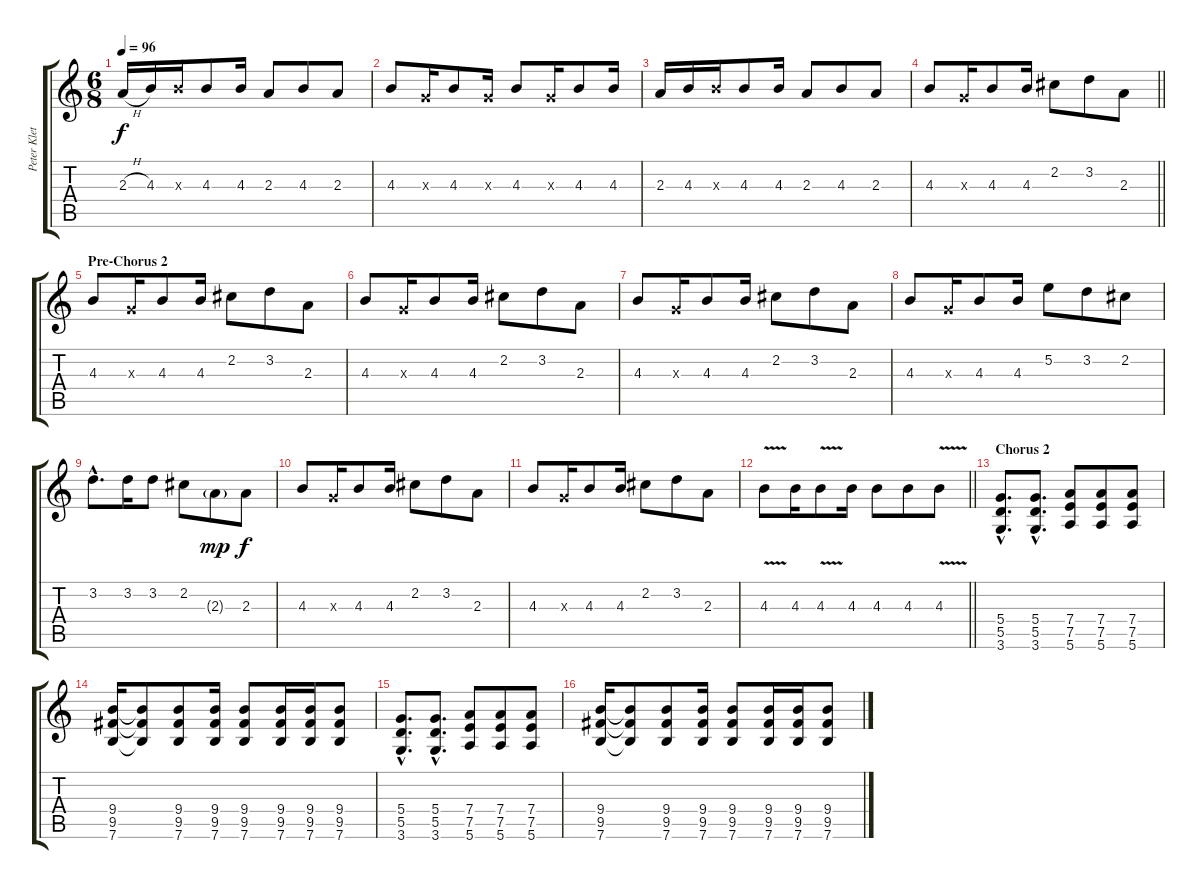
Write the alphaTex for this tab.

\track ("Peter Klett Guitar" "Peter Klet") {instrument electricguitarmuted}
\staff {score tabs}
\tuning (E4 B3 G3 D3 A2 E2) {hide}
\ts (6 8)
\tempo 96
\clef g2
\ks c
2.3{h}.16{dy f} 4.3.16 4.3{x}.16 4.3.8 4.3.16 2.3.8 4.3.8 2.3.8 |
4.3.8 0.3{x}.16 4.3.8 0.3{x}.16 4.3.8 0.3{x}.16 4.3.8 4.3.16 |
2.3.16 4.3.16 4.3{x}.16 4.3.8 4.3.16 2.3.8 4.3.8 2.3.8 |
\barLineRight lightlight
4.3.8 0.3{x}.16 4.3.8 4.3.16 2.2.8 3.2.8 2.3.8 |
\section ("" "Pre-Chorus 2")
4.3.8 0.3{x}.16 4.3.8 4.3.16 2.2.8 3.2.8 2.3.8 |
4.3.8 0.3{x}.16 4.3.8 4.3.16 2.2.8 3.2.8 2.3.8 |
4.3.8 0.3{x}.16 4.3.8 4.3.16 2.2.8 3.2.8 2.3.8 |
4.3.8 0.3{x}.16 4.3.8 4.3.16 5.2.8 3.2.8 2.2.8 |
3.2{hac}.8{d} 3.2.16 3.2.8 2.2.8 2.3{g}.8{dy mp} 2.3.8{dy f} |
4.3.8 0.3{x}.16 4.3.8 4.3.16 2.2.8 3.2.8 2.3.8 |
4.3.8 0.3{x}.16 4.3.8 4.3.16 2.2.8 3.2.8 2.3.8 |
\barLineRight lightlight
4.3{v}.8{instrument distortionguitar} 4.3.16 4.3{v}.8 4.3.16 4.3.8 4.3.8 4.3{v}.8 |
\section ("" "Chorus 2")
(5.4{hac} 5.5{hac} 3.6{hac}).8{d} (5.4{hac} 5.5{hac} 3.6{hac}).8{d} (7.4 7.5 5.6).8 (7.4 7.5 5.6).8 (7.4 7.5 5.6).8 |
(9.4 9.5 7.6).16 (9.4{t} 9.5{t} 7.6{t}).8 (9.4 9.5 7.6).8 (9.4 9.5 7.6).16 (9.4 9.5 7.6).8 (9.4 9.5 7.6).16 (9.4 9.5 7.6).16 (9.4 9.5 7.6).8 |
(5.4{hac} 5.5{hac} 3.6{hac}).8{d} (5.4{hac} 5.5{hac} 3.6{hac}).8{d} (7.4 7.5 5.6).8 (7.4 7.5 5.6).8 (7.4 7.5 5.6).8 |
(9.4 9.5 7.6).16 (9.4{t} 9.5{t} 7.6{t}).8 (9.4 9.5 7.6).8 (9.4 9.5 7.6).16 (9.4 9.5 7.6).8 (9.4 9.5 7.6).16 (9.4 9.5 7.6).16 (9.4 9.5 7.6).8
